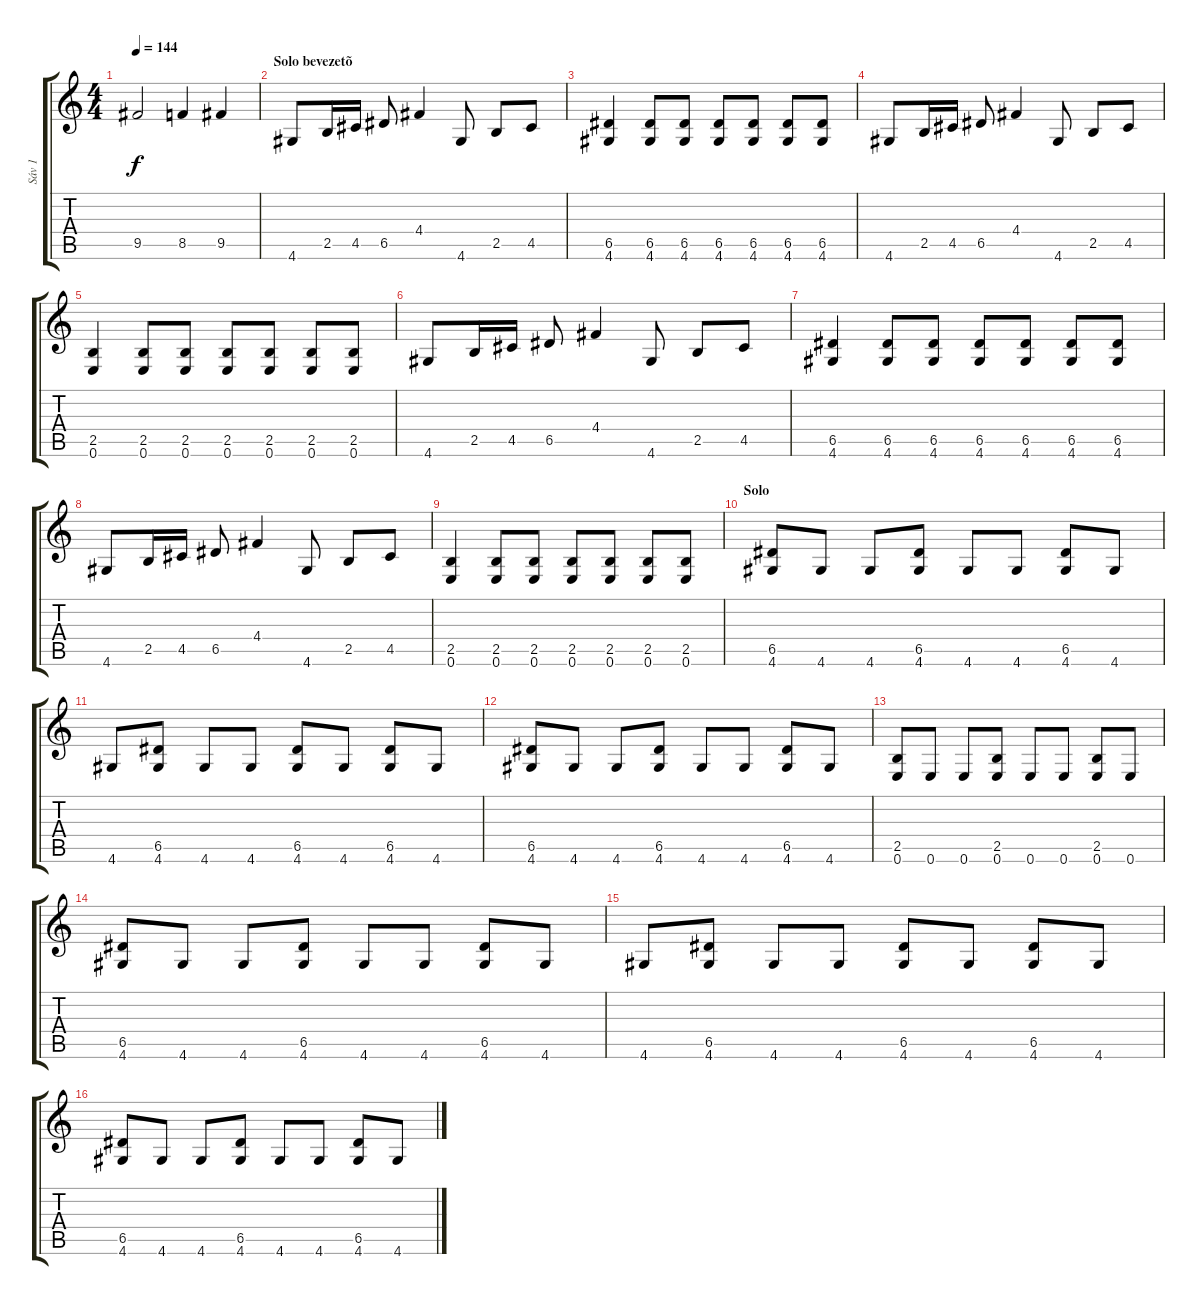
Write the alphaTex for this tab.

\track ("Sáv 1" "Sáv 1") {instrument distortionguitar}
\staff {score tabs}
\tuning (E4 B3 G3 D3 A2 E2) {hide}
\ts (4 4)
\tempo 144
\clef g2
\ks c
9.5.2{dy f} 8.5.4 9.5.4 |
\section ("" "Solo bevezetõ")
4.6.8 2.5.16 4.5.16 6.5.8 4.4.4 4.6.8 2.5.8 4.5.8 |
(6.5 4.6).4 (6.5 4.6).8 (6.5 4.6).8 (6.5 4.6).8 (6.5 4.6).8 (6.5 4.6).8 (6.5 4.6).8 |
4.6.8 2.5.16 4.5.16 6.5.8 4.4.4 4.6.8 2.5.8 4.5.8 |
(2.5 0.6).4 (2.5 0.6).8 (2.5 0.6).8 (2.5 0.6).8 (2.5 0.6).8 (2.5 0.6).8 (2.5 0.6).8 |
4.6.8 2.5.16 4.5.16 6.5.8 4.4.4 4.6.8 2.5.8 4.5.8 |
(6.5 4.6).4 (6.5 4.6).8 (6.5 4.6).8 (6.5 4.6).8 (6.5 4.6).8 (6.5 4.6).8 (6.5 4.6).8 |
4.6.8 2.5.16 4.5.16 6.5.8 4.4.4 4.6.8 2.5.8 4.5.8 |
(2.5 0.6).4 (2.5 0.6).8 (2.5 0.6).8 (2.5 0.6).8 (2.5 0.6).8 (2.5 0.6).8 (2.5 0.6).8 |
\section ("" "Solo")
(6.5 4.6).8 4.6.8 4.6.8 (6.5 4.6).8 4.6.8 4.6.8 (6.5 4.6).8 4.6.8 |
4.6.8 (6.5 4.6).8 4.6.8 4.6.8 (6.5 4.6).8 4.6.8 (6.5 4.6).8 4.6.8 |
(6.5 4.6).8 4.6.8 4.6.8 (6.5 4.6).8 4.6.8 4.6.8 (6.5 4.6).8 4.6.8 |
(2.5 0.6).8 0.6.8 0.6.8 (2.5 0.6).8 0.6.8 0.6.8 (2.5 0.6).8 0.6.8 |
(6.5 4.6).8 4.6.8 4.6.8 (6.5 4.6).8 4.6.8 4.6.8 (6.5 4.6).8 4.6.8 |
4.6.8 (6.5 4.6).8 4.6.8 4.6.8 (6.5 4.6).8 4.6.8 (6.5 4.6).8 4.6.8 |
(6.5 4.6).8 4.6.8 4.6.8 (6.5 4.6).8 4.6.8 4.6.8 (6.5 4.6).8 4.6.8
